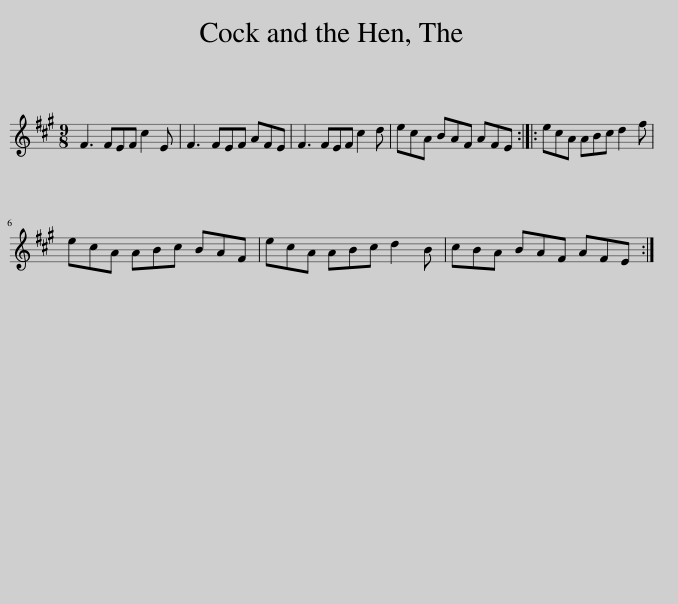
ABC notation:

X:1
L:1/8
M:9/8
I:linebreak $
K:F#min
V:1 treble
V:1
 F3 FEF c2 E | F3 FEF AFE | F3 FEF c2 d | ecA BAF AFE :: ecA ABc d2 f |$ %5
 ecA ABc BAF | ecA ABc d2 B | cBA BAF AFE :| %8
